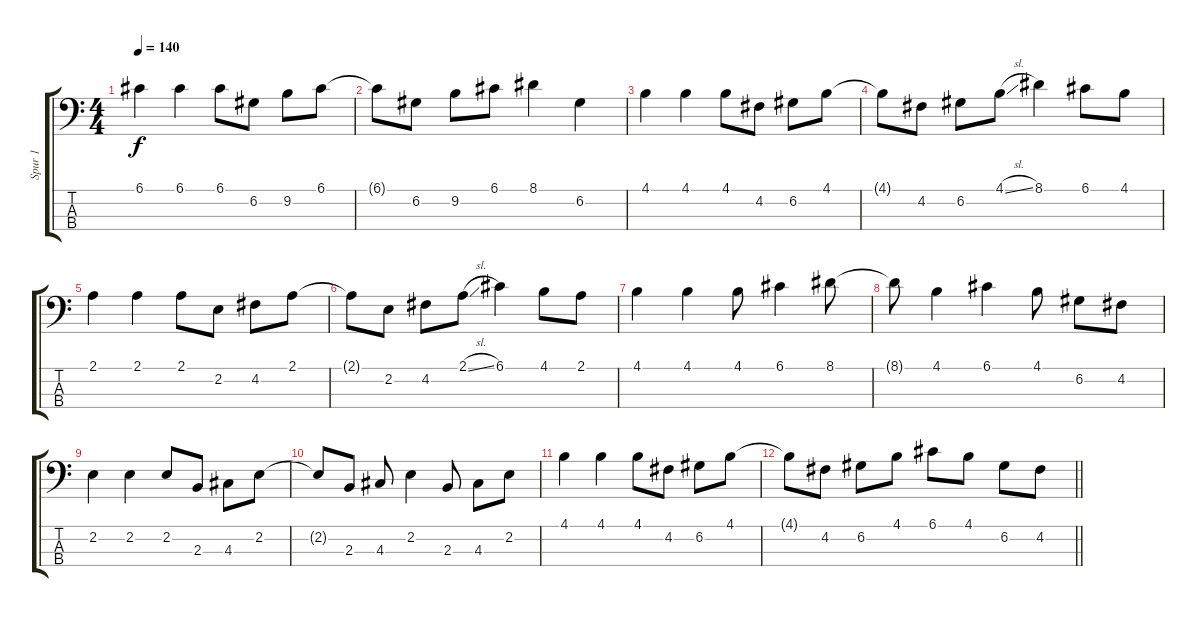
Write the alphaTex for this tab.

\track ("Spur 1" "Spur 1") {instrument electricbassfinger}
\staff {score tabs}
\tuning (G2 D2 A1 E1) {hide}
\ts (4 4)
\tempo 140
\clef f4
\ks c
6.1.4{dy f} 6.1.4 6.1.8 6.2.8 9.2.8 6.1.8 |
6.1{t}.8 6.2.8 9.2.8 6.1.8 8.1.4 6.2.4 |
4.1.4 4.1.4 4.1.8 4.2.8 6.2.8 4.1.8 |
4.1{t}.8 4.2.8 6.2.8 4.1{sl}.8 8.1.4 6.1.8 4.1.8 |
2.1.4 2.1.4 2.1.8 2.2.8 4.2.8 2.1.8 |
2.1{t}.8 2.2.8 4.2.8 2.1{sl}.8 6.1.4 4.1.8 2.1.8 |
4.1.4 4.1.4 4.1.8 6.1.4 8.1.8 |
8.1{t}.8 4.1.4 6.1.4 4.1.8 6.2.8 4.2.8 |
2.2.4 2.2.4 2.2.8 2.3.8 4.3.8 2.2.8 |
2.2{t}.8 2.3.8 4.3.8 2.2.4 2.3.8 4.3.8 2.2.8 |
4.1.4 4.1.4 4.1.8 4.2.8 6.2.8 4.1.8 |
\barLineRight lightlight
4.1{t}.8 4.2.8 6.2.8 4.1.8 6.1.8 4.1.8 6.2.8 4.2.8
